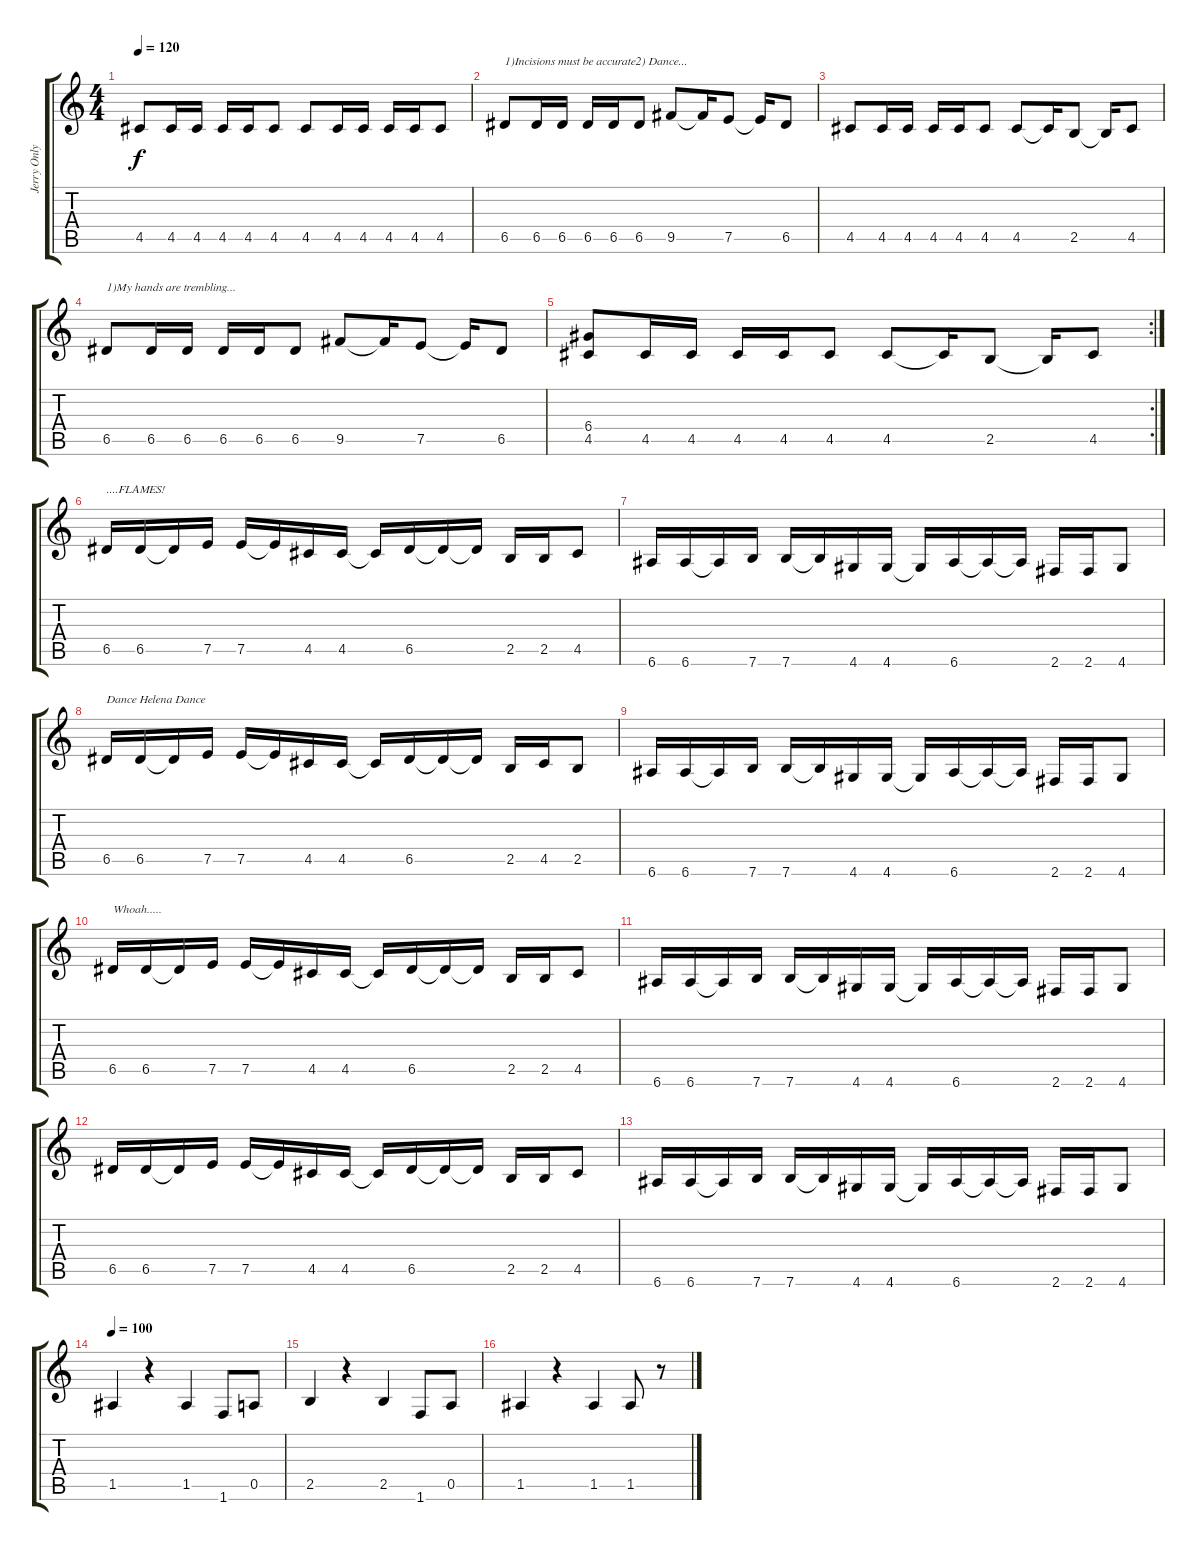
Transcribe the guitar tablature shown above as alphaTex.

\track ("Jerry Only" "Jerry Only") {instrument electricbassfinger}
\staff {score tabs}
\tuning (E4 B3 G3 D3 A2 E2) {hide}
\ts (4 4)
\tempo 120
\clef g2
\ks c
4.5.8{dy f} 4.5.16 4.5.16 4.5.16 4.5.16 4.5.8 4.5.8 4.5.16 4.5.16 4.5.16 4.5.16 4.5.8 |
6.5.8{txt "1)Incisions must be accurate2) Dance..."} 6.5.16 6.5.16 6.5.16 6.5.16 6.5.8 9.5.8 9.5{t}.16 7.5.8 7.5{t}.16 6.5.8 |
4.5.8 4.5.16 4.5.16 4.5.16 4.5.16 4.5.8 4.5.8 4.5{t}.16 2.5.8 2.5{t}.16 4.5.8 |
6.5.8{txt "1)My hands are trembling..."} 6.5.16 6.5.16 6.5.16 6.5.16 6.5.8 9.5.8 9.5{t}.16 7.5.8 7.5{t}.16 6.5.8 |
\rc 2
(6.4 4.5).8 4.5.16 4.5.16 4.5.16 4.5.16 4.5.8 4.5.8 4.5{t}.16 2.5.8 2.5{t}.16 4.5.8 |
6.5.16{txt "....FLAMES!"} 6.5.16 6.5{t}.16 7.5.16 7.5.16 7.5{t}.16 4.5.16 4.5.16 4.5{t}.16 6.5.16 6.5{t}.16 6.5{t}.16 2.5.16 2.5.16 4.5.8 |
6.6.16 6.6.16 6.6{t}.16 7.6.16 7.6.16 7.6{t}.16 4.6.16 4.6.16 4.6{t}.16 6.6.16 6.6{t}.16 6.6{t}.16 2.6.16 2.6.16 4.6.8 |
6.5.16{txt "Dance Helena Dance"} 6.5.16 6.5{t}.16 7.5.16 7.5.16 7.5{t}.16 4.5.16 4.5.16 4.5{t}.16 6.5.16 6.5{t}.16 6.5{t}.16 2.5.16 4.5.16 2.5.8 |
6.6.16 6.6.16 6.6{t}.16 7.6.16 7.6.16 7.6{t}.16 4.6.16 4.6.16 4.6{t}.16 6.6.16 6.6{t}.16 6.6{t}.16 2.6.16 2.6.16 4.6.8 |
6.5.16{txt "Whoah....."} 6.5.16 6.5{t}.16 7.5.16 7.5.16 7.5{t}.16 4.5.16 4.5.16 4.5{t}.16 6.5.16 6.5{t}.16 6.5{t}.16 2.5.16 2.5.16 4.5.8 |
6.6.16 6.6.16 6.6{t}.16 7.6.16 7.6.16 7.6{t}.16 4.6.16 4.6.16 4.6{t}.16 6.6.16 6.6{t}.16 6.6{t}.16 2.6.16 2.6.16 4.6.8 |
6.5.16 6.5.16 6.5{t}.16 7.5.16 7.5.16 7.5{t}.16 4.5.16 4.5.16 4.5{t}.16 6.5.16 6.5{t}.16 6.5{t}.16 2.5.16 2.5.16 4.5.8 |
6.6.16 6.6.16 6.6{t}.16 7.6.16 7.6.16 7.6{t}.16 4.6.16 4.6.16 4.6{t}.16 6.6.16 6.6{t}.16 6.6{t}.16 2.6.16 2.6.16 4.6.8 |
\tempo 100
1.5.4 r.4 1.5.4 1.6.8 0.5.8 |
2.5.4 r.4 2.5.4 1.6.8 0.5.8 |
1.5.4 r.4 1.5.4 1.5.8 r.8
